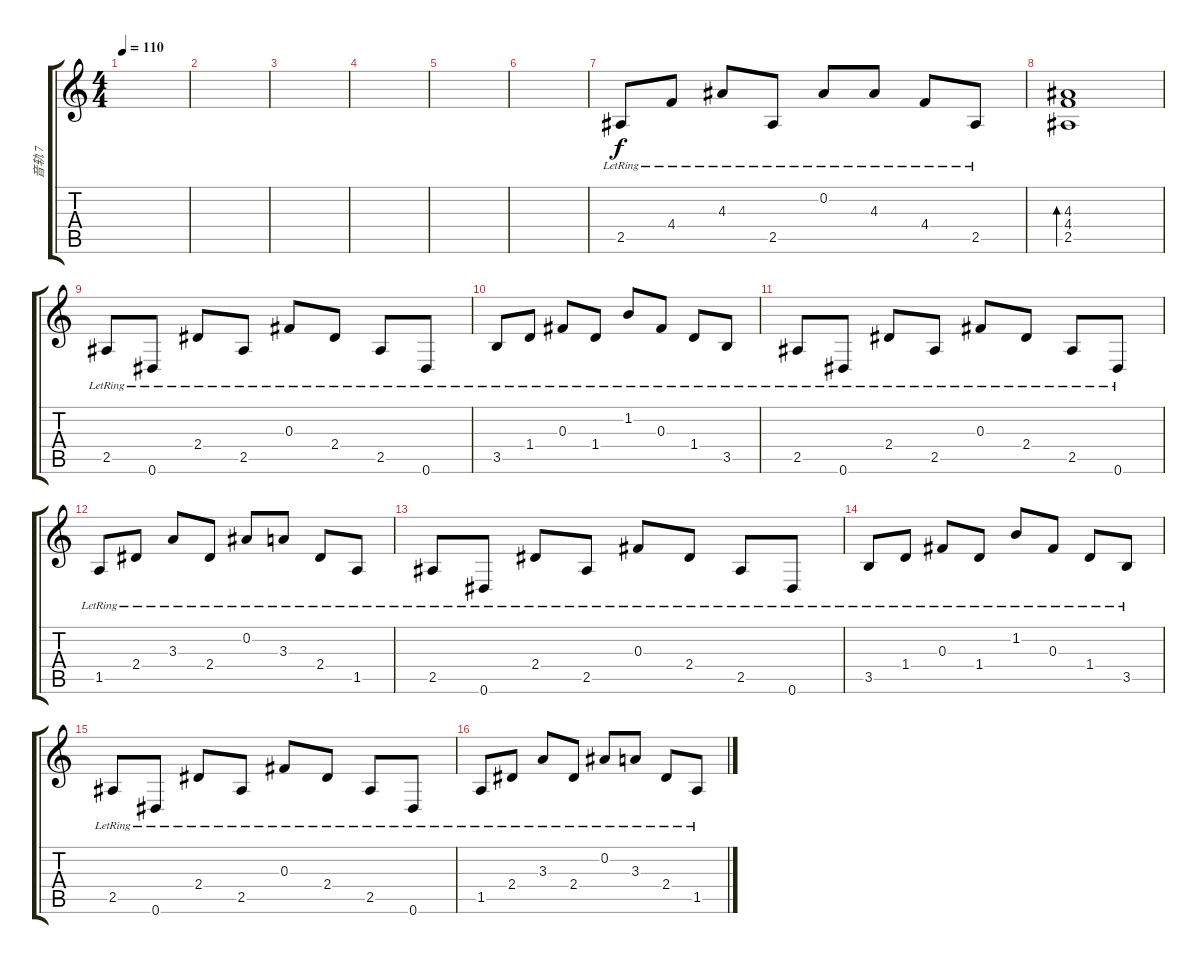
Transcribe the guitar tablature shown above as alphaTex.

\track ("音轨 7" "音轨 7") {instrument acousticguitarsteel}
\staff {score tabs}
\tuning (Eb4 Bb3 Gb3 Db3 Ab2 Eb2) {hide}
\ts (4 4)
\tempo 110
\clef g2
\ks c
|
|
|
|
|
|
2.5{lr}.8 4.4{lr}.8 4.3{lr}.8 2.5{lr}.8 0.2{lr}.8 4.3{lr}.8 4.4{lr}.8 2.5{lr}.8 |
(4.3 4.4 2.5).1{bd 480} |
2.5{lr}.8 0.6{lr}.8 2.4{lr}.8 2.5{lr}.8 0.3{lr}.8 2.4{lr}.8 2.5{lr}.8 0.6{lr}.8 |
3.5{lr}.8 1.4{lr}.8 0.3{lr}.8 1.4{lr}.8 1.2{lr}.8 0.3{lr}.8 1.4{lr}.8 3.5{lr}.8 |
2.5{lr}.8 0.6{lr}.8 2.4{lr}.8 2.5{lr}.8 0.3{lr}.8 2.4{lr}.8 2.5{lr}.8 0.6{lr}.8 |
1.5{lr}.8 2.4{lr}.8 3.3{lr}.8 2.4{lr}.8 0.2{lr}.8 3.3{lr}.8 2.4{lr}.8 1.5{lr}.8 |
2.5{lr}.8 0.6{lr}.8 2.4{lr}.8 2.5{lr}.8 0.3{lr}.8 2.4{lr}.8 2.5{lr}.8 0.6{lr}.8 |
3.5{lr}.8 1.4{lr}.8 0.3{lr}.8 1.4{lr}.8 1.2{lr}.8 0.3{lr}.8 1.4{lr}.8 3.5{lr}.8 |
2.5{lr}.8 0.6{lr}.8 2.4{lr}.8 2.5{lr}.8 0.3{lr}.8 2.4{lr}.8 2.5{lr}.8 0.6{lr}.8 |
1.5{lr}.8 2.4{lr}.8 3.3{lr}.8 2.4{lr}.8 0.2{lr}.8 3.3{lr}.8 2.4{lr}.8 1.5{lr}.8
